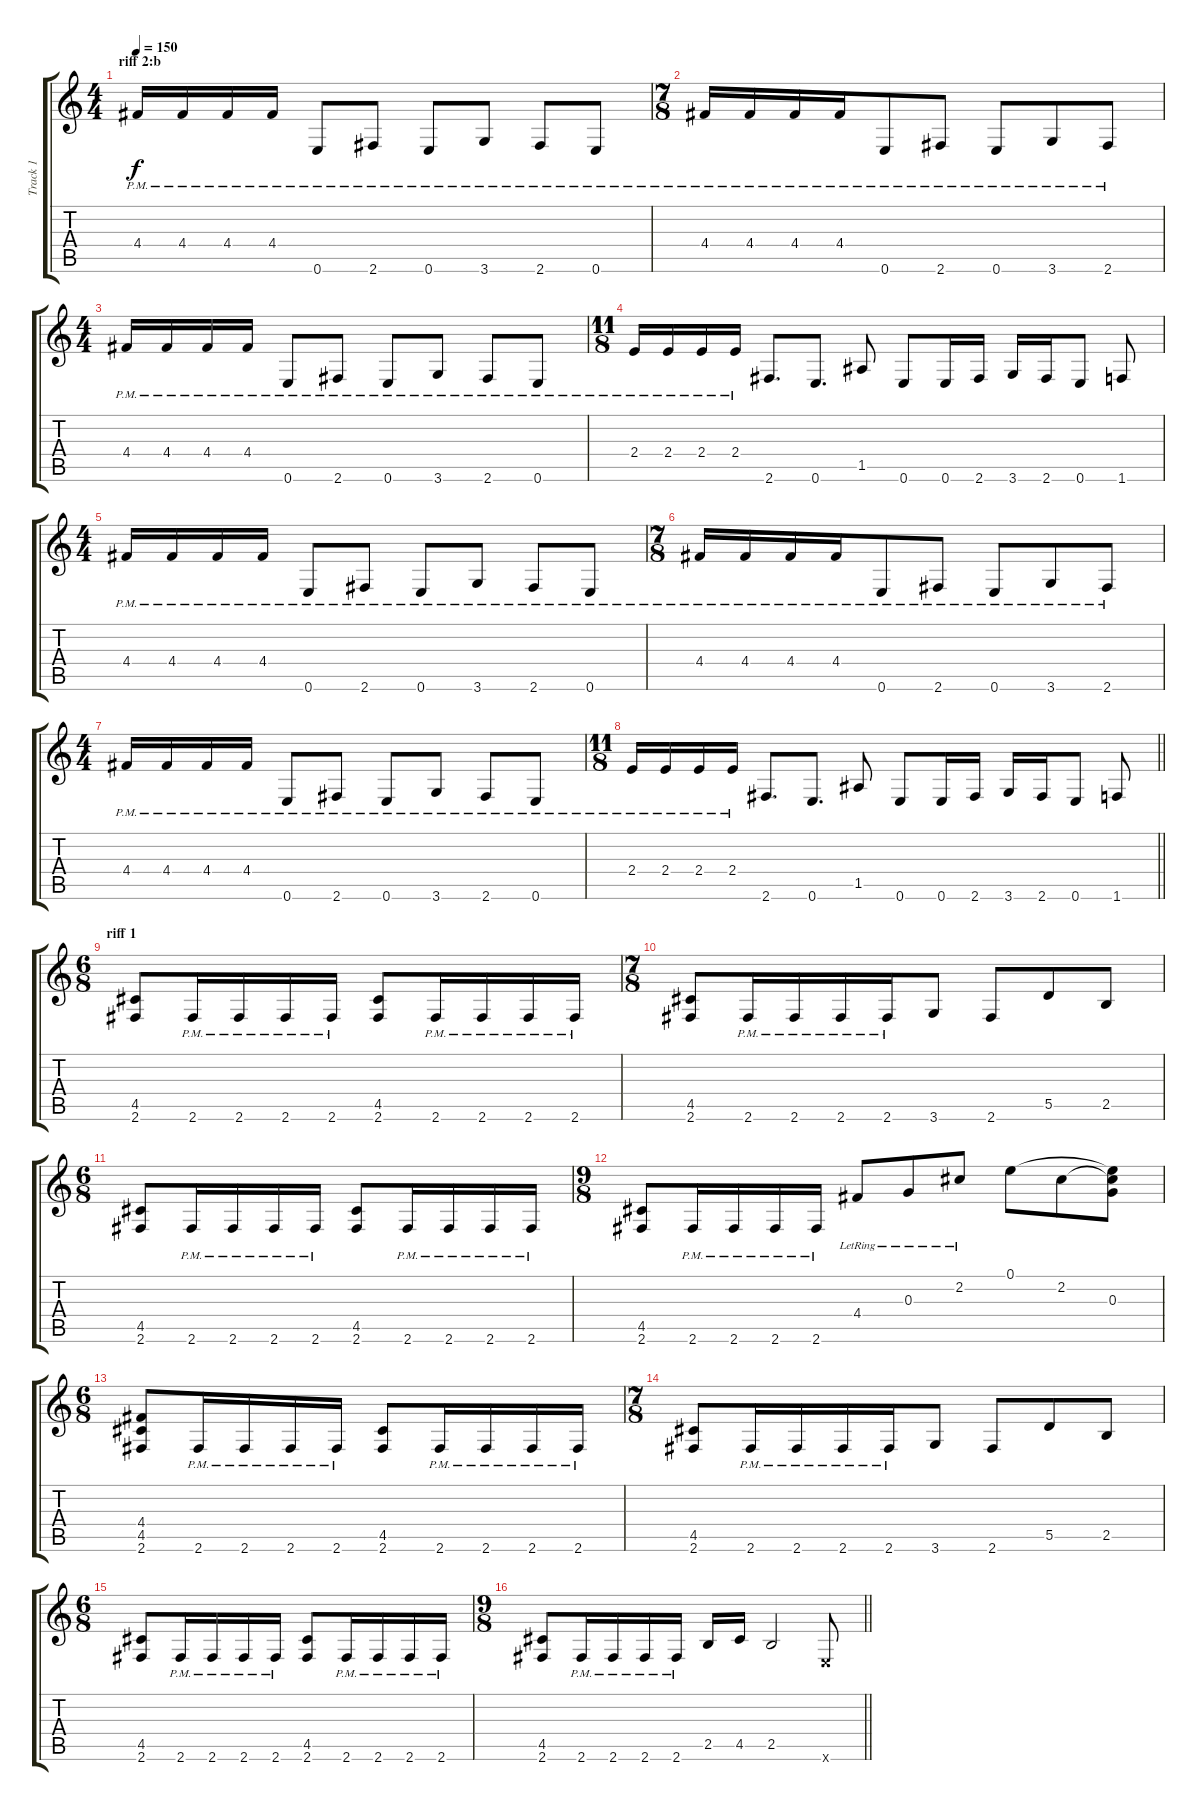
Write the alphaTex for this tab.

\track ("Track 1" "Track 1") {instrument overdrivenguitar}
\staff {score tabs}
\tuning (E4 B3 G3 D3 A2 E2) {hide}
\ts (4 4)
\section ("" "riff 2:b")
\tempo 150
\clef g2
\ks c
4.4{pm}.16{dy f} 4.4{pm}.16 4.4{pm}.16 4.4{pm}.16 0.6{pm}.8 2.6{pm}.8 0.6{pm}.8 3.6{pm}.8 2.6{pm}.8 0.6{pm}.8 |
\ts (7 8)
4.4{pm}.16 4.4{pm}.16 4.4{pm}.16 4.4{pm}.16 0.6{pm}.8 2.6{pm}.8 0.6{pm}.8 3.6{pm}.8 2.6{pm}.8 |
\ts (4 4)
4.4{pm}.16 4.4{pm}.16 4.4{pm}.16 4.4{pm}.16 0.6{pm}.8 2.6{pm}.8 0.6{pm}.8 3.6{pm}.8 2.6{pm}.8 0.6{pm}.8 |
\ts (11 8)
2.4{pm}.16 2.4{pm}.16 2.4{pm}.16 2.4{pm}.16 2.6.8{d} 0.6.8{d} 1.5.8 0.6.8 0.6.16 2.6.16 3.6.16 2.6.16 0.6.8 1.6.8 |
\ts (4 4)
4.4{pm}.16 4.4{pm}.16 4.4{pm}.16 4.4{pm}.16 0.6{pm}.8 2.6{pm}.8 0.6{pm}.8 3.6{pm}.8 2.6{pm}.8 0.6{pm}.8 |
\ts (7 8)
4.4{pm}.16 4.4{pm}.16 4.4{pm}.16 4.4{pm}.16 0.6{pm}.8 2.6{pm}.8 0.6{pm}.8 3.6{pm}.8 2.6{pm}.8 |
\ts (4 4)
4.4{pm}.16 4.4{pm}.16 4.4{pm}.16 4.4{pm}.16 0.6{pm}.8 2.6{pm}.8 0.6{pm}.8 3.6{pm}.8 2.6{pm}.8 0.6{pm}.8 |
\ts (11 8)
\barLineRight lightlight
2.4{pm}.16 2.4{pm}.16 2.4{pm}.16 2.4{pm}.16 2.6.8{d} 0.6.8{d} 1.5.8 0.6.8 0.6.16 2.6.16 3.6.16 2.6.16 0.6.8 1.6.8 |
\ts (6 8)
\section ("" "riff 1")
(4.5 2.6).8 2.6{pm}.16 2.6{pm}.16 2.6{pm}.16 2.6{pm}.16 (4.5 2.6).8 2.6{pm}.16 2.6{pm}.16 2.6{pm}.16 2.6{pm}.16 |
\ts (7 8)
(4.5 2.6).8 2.6{pm}.16 2.6{pm}.16 2.6{pm}.16 2.6{pm}.16 3.6.8 2.6.8 5.5.8 2.5.8 |
\ts (6 8)
(4.5 2.6).8 2.6{pm}.16 2.6{pm}.16 2.6{pm}.16 2.6{pm}.16 (4.5 2.6).8 2.6{pm}.16 2.6{pm}.16 2.6{pm}.16 2.6{pm}.16 |
\ts (9 8)
(4.5 2.6).8 2.6{pm}.16 2.6{pm}.16 2.6{pm}.16 2.6{pm}.16 4.4{lr}.8 0.3{lr}.8 2.2{lr}.8 0.1.8 2.2.8 (0.1{t} 2.2{t} 0.3).8 |
\ts (6 8)
(4.4 4.5 2.6).8 2.6{pm}.16 2.6{pm}.16 2.6{pm}.16 2.6{pm}.16 (4.5 2.6).8 2.6{pm}.16 2.6{pm}.16 2.6{pm}.16 2.6{pm}.16 |
\ts (7 8)
(4.5 2.6).8 2.6{pm}.16 2.6{pm}.16 2.6{pm}.16 2.6{pm}.16 3.6.8 2.6.8 5.5.8 2.5.8 |
\ts (6 8)
(4.5 2.6).8 2.6{pm}.16 2.6{pm}.16 2.6{pm}.16 2.6{pm}.16 (4.5 2.6).8 2.6{pm}.16 2.6{pm}.16 2.6{pm}.16 2.6{pm}.16 |
\ts (9 8)
\barLineRight lightlight
(4.5 2.6).8 2.6{pm}.16 2.6{pm}.16 2.6{pm}.16 2.6{pm}.16 2.5.16 4.5.16 2.5.2 0.6{x}.8
